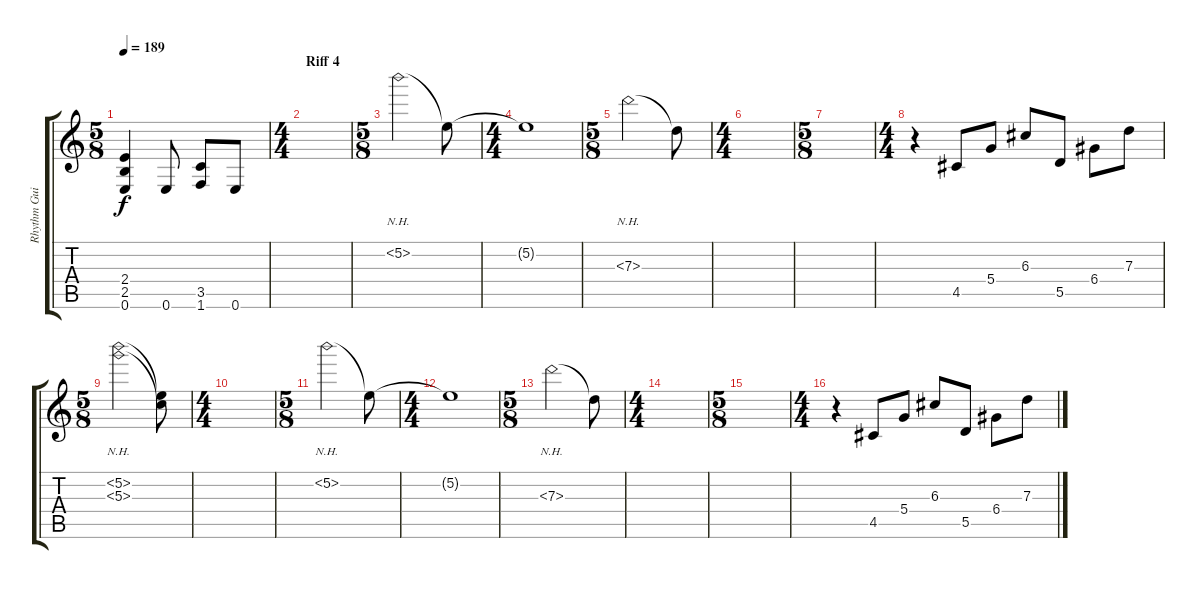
\track ("Rhythm Guitar 2" "Rhythm Gui") {instrument distortionguitar}
\staff {score tabs}
\tuning (E4 B3 G3 D3 A2 E2) {hide}
\ts (5 8)
\tempo 189
\clef g2
\ks c
(2.4{t} 2.5{t} 0.6{t}).4{dy f} 0.6.8 (3.5 1.6).8 0.6.8 |
\ts (4 4)
\section ("" "Riff 4")
|
\ts (5 8)
5.2{nh}.2{instrument electricguitarclean} 5.2{t}.8 |
\ts (4 4)
5.2{t}.1 |
\ts (5 8)
7.3{nh}.2 7.3{t}.8 |
\ts (4 4)
|
\ts (5 8)
|
\ts (4 4)
r.4 4.5.8 5.4.8 6.3.8 5.5.8 6.4.8 7.3.8 |
\ts (5 8)
(5.2{nh} 5.3{nh}).2 (5.2{t} 5.3{t}).8 |
\ts (4 4)
|
\ts (5 8)
5.2{nh}.2{instrument electricguitarclean} 5.2{t}.8 |
\ts (4 4)
5.2{t}.1 |
\ts (5 8)
7.3{nh}.2 7.3{t}.8 |
\ts (4 4)
|
\ts (5 8)
|
\ts (4 4)
r.4 4.5.8 5.4.8 6.3.8 5.5.8 6.4.8 7.3.8
